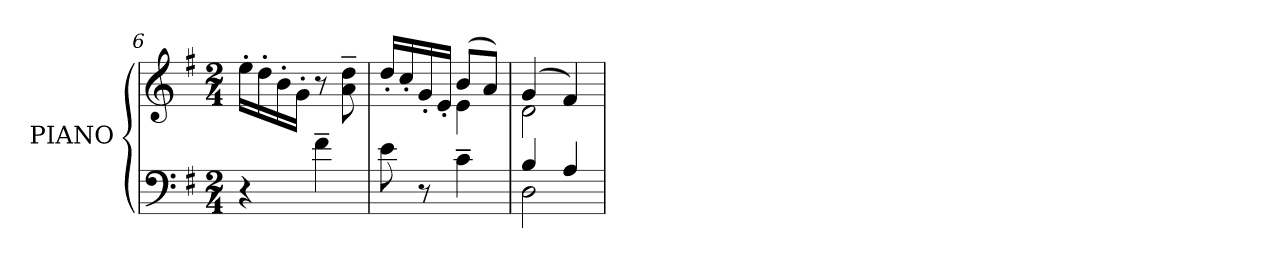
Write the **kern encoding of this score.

**kern	**kern
*part1	*part1
*staff2	*staff1
*I"PIANO	*
*I'Pno.	*
*clefF4	*clefG2
*k[f#]	*k[f#]
*M2/4	*M2/4
=6	=6
4r	16ee'\LL
.	16dd'\
.	16b'\
.	16g'\JJ
4f#~\	8r
.	8a\~ 8dd\~
=7	=7
*	*^
8e\	16dd'/LL	4ryy
.	16cc'/	.
8r	16g'/	.
.	16e'/JJ	.
4c~\	(>8b/L	4e\
.	8a/J)	.
!!LO:LB:g=z	!!
=8	=8	=8
*^	*	*
4B/	2D\	(>4g/	2d\
4A/	.	4f#/)	.
*v	*v	*	*
*	*v	*v
=	=
*-	*-
